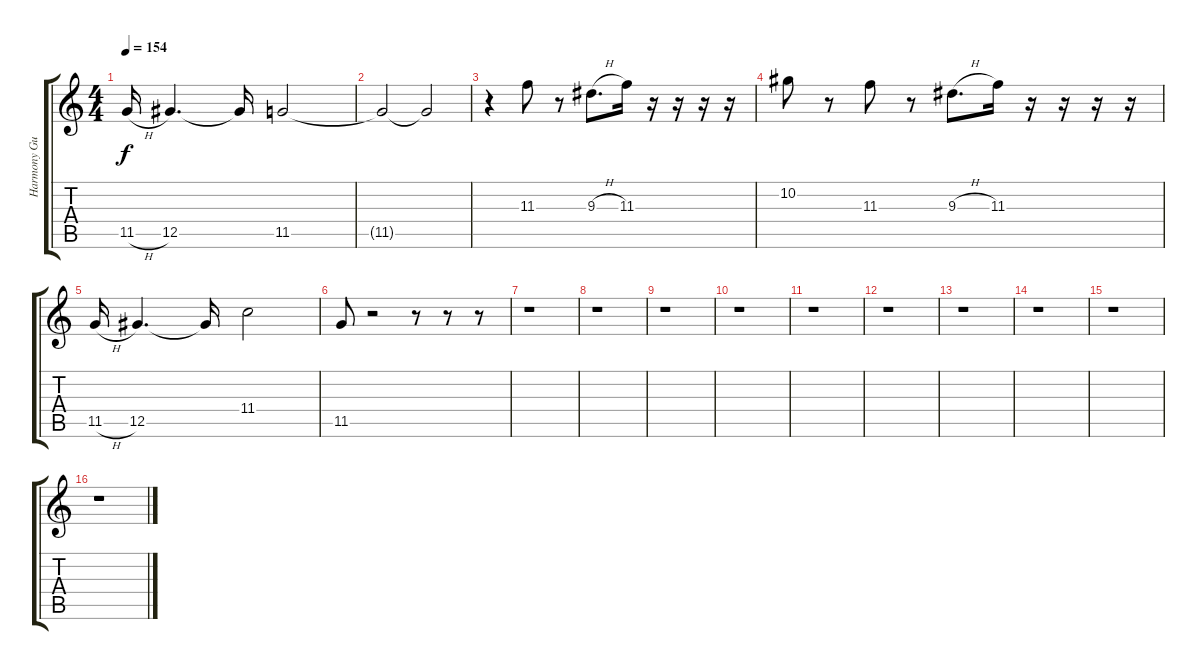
\track ("Harmony Guitar 2" "Harmony Gu") {instrument acousticguitarsteel}
\staff {score tabs}
\tuning (Eb4 Bb3 Gb3 Db3 Ab2 Db2) {hide}
\ts (4 4)
\tempo 154
\clef g2
\ks c
11.5{h}.16{dy f} 12.5.4{d} 12.5{t}.16 11.5.2 |
11.5{t}.2 11.5{t}.2 |
r.4 11.3.8 r.8 9.3{h}.8{d} 11.3.16 r.16 r.16 r.16 r.16 |
10.2.8 r.8 11.3.8 r.8 9.3{h}.8{d} 11.3.16 r.16 r.16 r.16 r.16 |
11.5{h}.16 12.5.4{d} 12.5{t}.16 11.4.2 |
11.5.8 r.2 r.8 r.8 r.8 |
r.1 |
r.1 |
r.1 |
r.1 |
r.1 |
r.1 |
r.1 |
r.1 |
r.1 |
r.1
